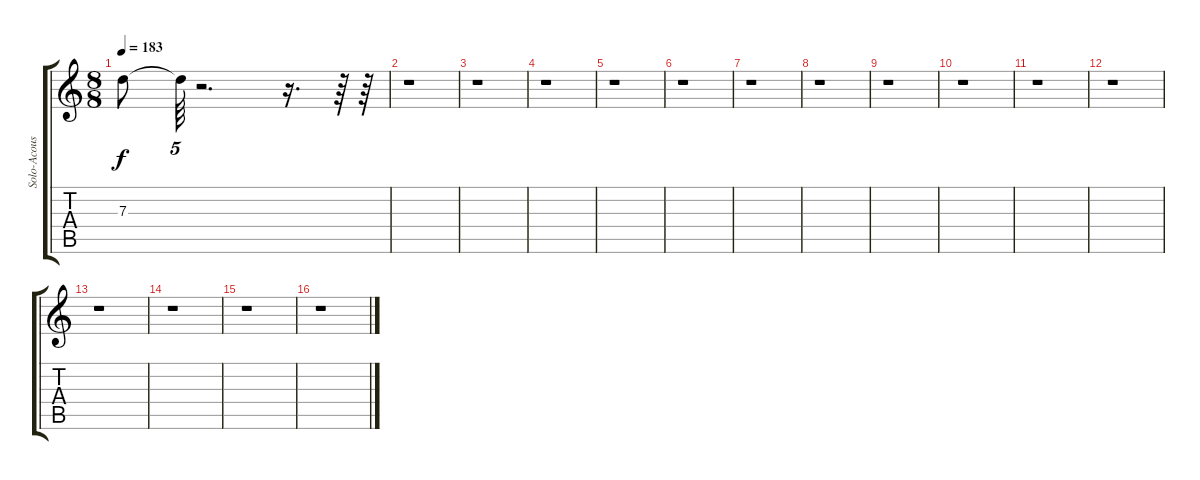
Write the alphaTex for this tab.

\track ("Solo-Acoustic2" "Solo-Acous") {instrument acousticguitarnylon}
\staff {score tabs}
\tuning (E4 B3 G3 D3 A2 E2) {hide}
\ts (8 8)
\tempo 183
\clef g2
\ks c
7.3{t}.8{dy f} 7.3{t}.64{tu (5 4)} r.2{d} r.16{d} r.64 r.64 |
r.1 |
r.1 |
r.1 |
r.1 |
r.1 |
r.1 |
r.1 |
r.1 |
r.1 |
r.1 |
r.1 |
r.1 |
r.1 |
r.1 |
r.1
